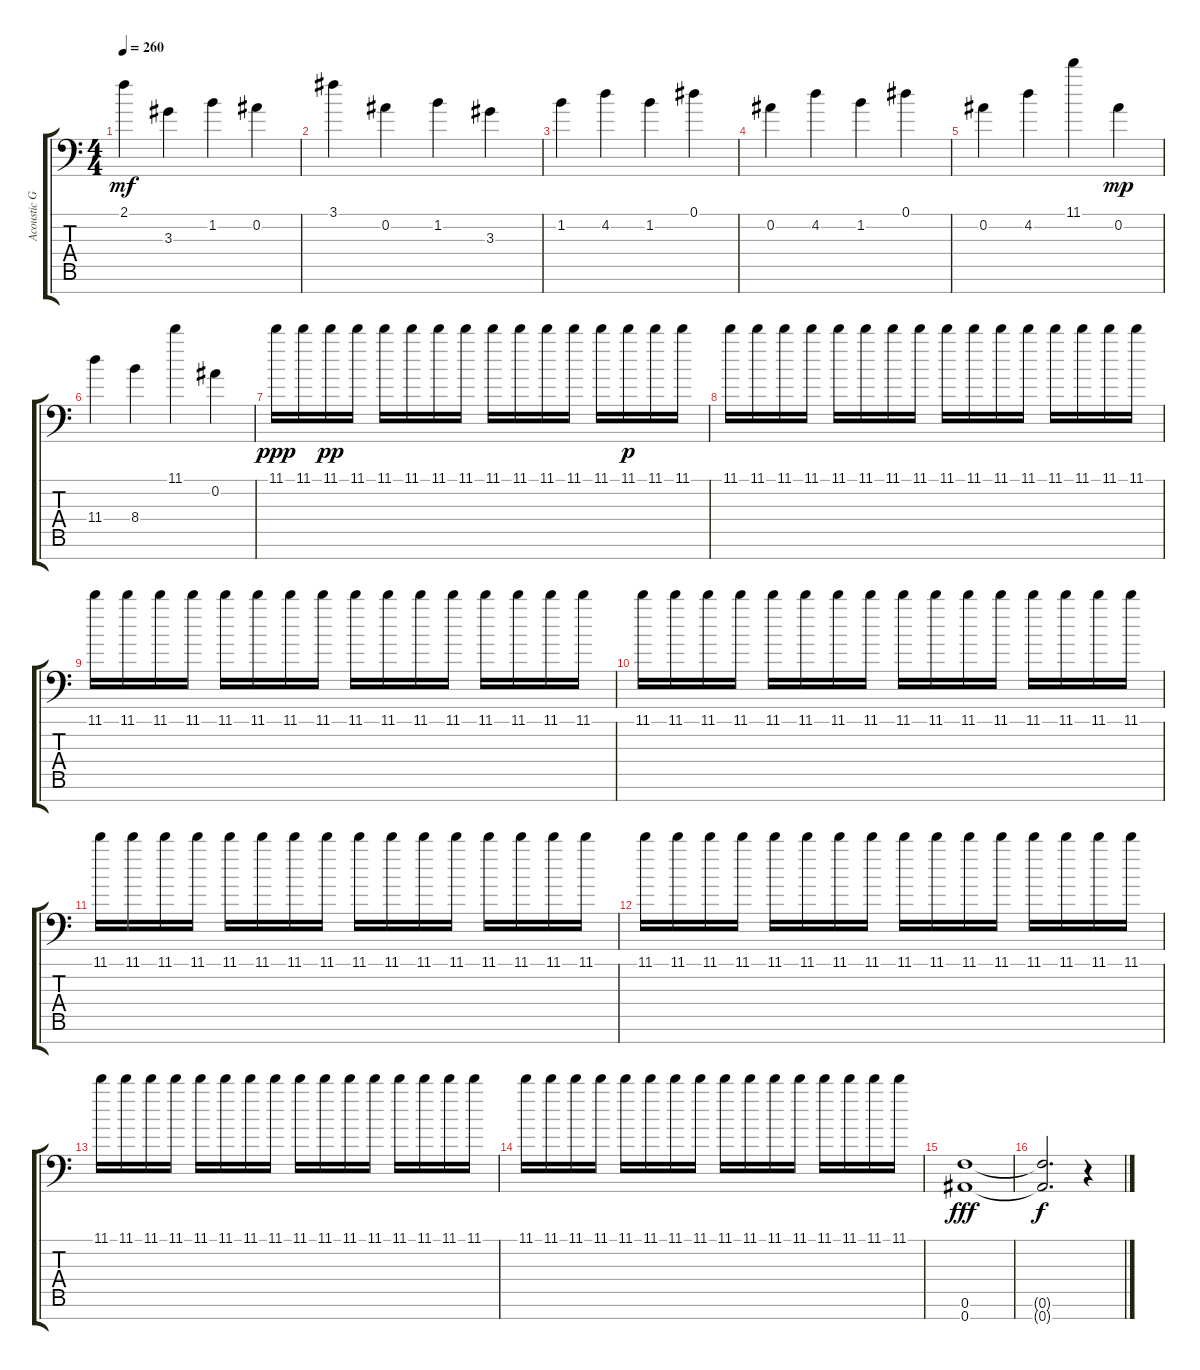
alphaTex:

\track ("Acoustic Guitar" "Acoustic G") {instrument acousticguitarsteel}
\staff {score tabs}
\tuning (Eb4 Bb3 F3 Eb3 Bb2 F2 Bb1) {hide}
\ts (4 4)
\tempo 260
\clef f4
\ks c
2.1.4{dy mf} 3.3.4 1.2.4 0.2.4 |
3.1.4 0.2.4 1.2.4 3.3.4 |
1.2.4 4.2.4 1.2.4 0.1.4 |
0.2.4 4.2.4 1.2.4 0.1.4 |
0.2.4 4.2.4 11.1.4 0.2.4{dy mp} |
11.4.4 8.4.4 11.1.4 0.2.4 |
11.1.16{dy ppp} 11.1.16 11.1.16{dy pp} 11.1.16 11.1.16 11.1.16 11.1.16 11.1.16 11.1.16 11.1.16 11.1.16 11.1.16 11.1.16 11.1.16{dy p} 11.1.16 11.1.16 |
11.1.16 11.1.16 11.1.16 11.1.16 11.1.16 11.1.16 11.1.16 11.1.16 11.1.16 11.1.16 11.1.16 11.1.16 11.1.16 11.1.16 11.1.16 11.1.16 |
11.1.16 11.1.16 11.1.16 11.1.16 11.1.16 11.1.16 11.1.16 11.1.16 11.1.16 11.1.16 11.1.16 11.1.16 11.1.16 11.1.16 11.1.16 11.1.16 |
11.1.16 11.1.16 11.1.16 11.1.16 11.1.16 11.1.16 11.1.16 11.1.16 11.1.16 11.1.16 11.1.16 11.1.16 11.1.16 11.1.16 11.1.16 11.1.16 |
11.1.16 11.1.16 11.1.16 11.1.16 11.1.16 11.1.16 11.1.16 11.1.16 11.1.16 11.1.16 11.1.16 11.1.16 11.1.16 11.1.16 11.1.16 11.1.16 |
11.1.16 11.1.16 11.1.16 11.1.16 11.1.16 11.1.16 11.1.16 11.1.16 11.1.16 11.1.16 11.1.16 11.1.16 11.1.16 11.1.16 11.1.16 11.1.16 |
11.1.16 11.1.16 11.1.16 11.1.16 11.1.16 11.1.16 11.1.16 11.1.16 11.1.16 11.1.16 11.1.16 11.1.16 11.1.16 11.1.16 11.1.16 11.1.16 |
11.1.16 11.1.16 11.1.16 11.1.16 11.1.16 11.1.16 11.1.16 11.1.16 11.1.16 11.1.16 11.1.16 11.1.16 11.1.16 11.1.16 11.1.16 11.1.16 |
(0.6 0.7).1{dy fff instrument whistle} |
(0.6{t} 0.7{t}).2{d dy f} r.4
